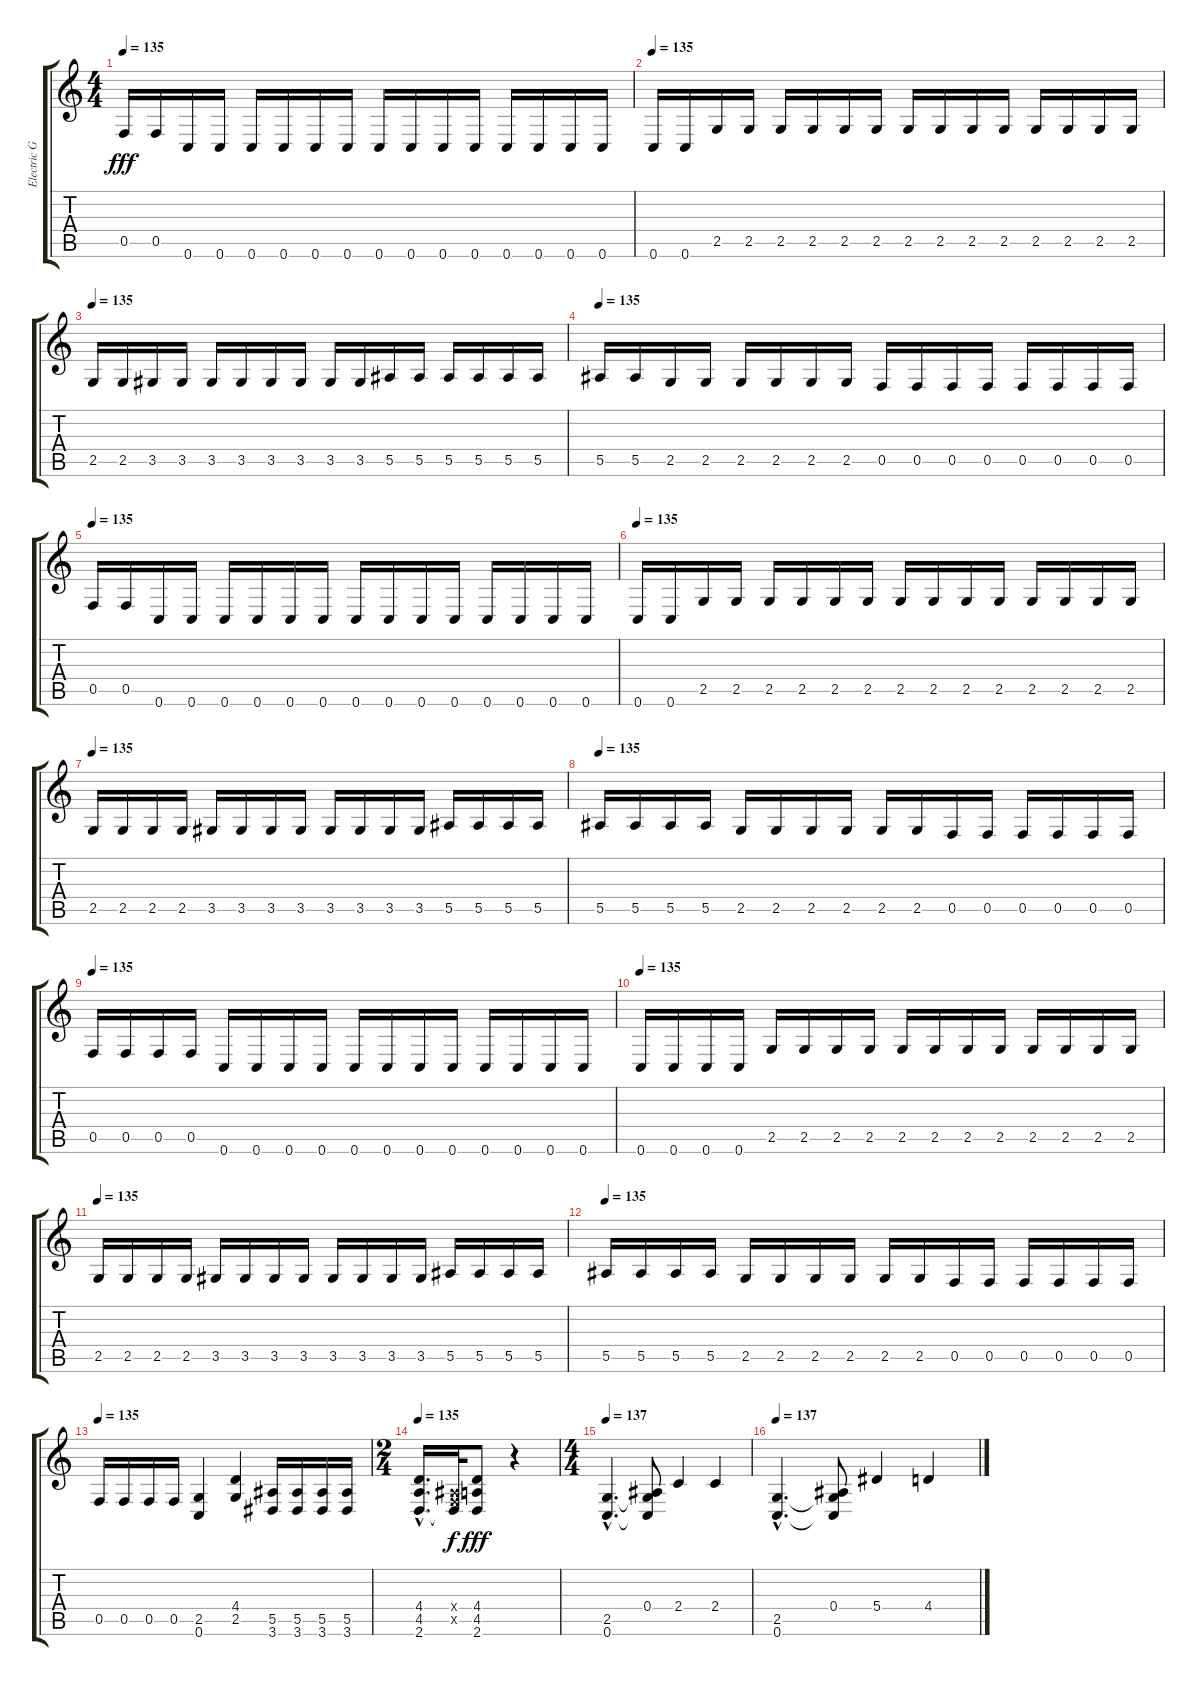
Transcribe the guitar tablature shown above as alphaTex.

\track ("Electric Guitar 1" "Electric G") {instrument distortionguitar}
\staff {score tabs}
\tuning (C4 G3 Eb3 Bb2 F2 C2) {hide}
\ts (4 4)
\tempo 135
\clef g2
\ks c
0.5.16{dy fff} 0.5.16 0.6.16 0.6.16 0.6.16 0.6.16 0.6.16 0.6.16 0.6.16 0.6.16 0.6.16 0.6.16 0.6.16 0.6.16 0.6.16 0.6.16 |
\tempo 135
0.6.16 0.6.16 2.5.16 2.5.16 2.5.16 2.5.16 2.5.16 2.5.16 2.5.16 2.5.16 2.5.16 2.5.16 2.5.16 2.5.16 2.5.16 2.5.16 |
\tempo 135
2.5.16 2.5.16 3.5.16 3.5.16 3.5.16 3.5.16 3.5.16 3.5.16 3.5.16 3.5.16 5.5.16 5.5.16 5.5.16 5.5.16 5.5.16 5.5.16 |
\tempo 135
5.5.16 5.5.16 2.5.16 2.5.16 2.5.16 2.5.16 2.5.16 2.5.16 0.5.16 0.5.16 0.5.16 0.5.16 0.5.16 0.5.16 0.5.16 0.5.16 |
\tempo 135
0.5.16 0.5.16 0.6.16 0.6.16 0.6.16 0.6.16 0.6.16 0.6.16 0.6.16 0.6.16 0.6.16 0.6.16 0.6.16 0.6.16 0.6.16 0.6.16 |
\tempo 135
0.6.16 0.6.16 2.5.16 2.5.16 2.5.16 2.5.16 2.5.16 2.5.16 2.5.16 2.5.16 2.5.16 2.5.16 2.5.16 2.5.16 2.5.16 2.5.16 |
\tempo 135
2.5.16 2.5.16 2.5.16 2.5.16 3.5.16 3.5.16 3.5.16 3.5.16 3.5.16 3.5.16 3.5.16 3.5.16 5.5.16 5.5.16 5.5.16 5.5.16 |
\tempo 135
5.5.16 5.5.16 5.5.16 5.5.16 2.5.16 2.5.16 2.5.16 2.5.16 2.5.16 2.5.16 0.5.16 0.5.16 0.5.16 0.5.16 0.5.16 0.5.16 |
\tempo 135
0.5.16 0.5.16 0.5.16 0.5.16 0.6.16 0.6.16 0.6.16 0.6.16 0.6.16 0.6.16 0.6.16 0.6.16 0.6.16 0.6.16 0.6.16 0.6.16 |
\tempo 135
0.6.16 0.6.16 0.6.16 0.6.16 2.5.16 2.5.16 2.5.16 2.5.16 2.5.16 2.5.16 2.5.16 2.5.16 2.5.16 2.5.16 2.5.16 2.5.16 |
\tempo 135
2.5.16 2.5.16 2.5.16 2.5.16 3.5.16 3.5.16 3.5.16 3.5.16 3.5.16 3.5.16 3.5.16 3.5.16 5.5.16 5.5.16 5.5.16 5.5.16 |
\tempo 135
5.5.16 5.5.16 5.5.16 5.5.16 2.5.16 2.5.16 2.5.16 2.5.16 2.5.16 2.5.16 0.5.16 0.5.16 0.5.16 0.5.16 0.5.16 0.5.16 |
\tempo 135
0.5.16 0.5.16 0.5.16 0.5.16 (2.5 0.6).4 (4.4 2.5).4 (5.5 3.6).16 (5.5 3.6).16 (5.5 3.6).16 (5.5 3.6).16 |
\ts (2 4)
\tempo 135
(4.4{hac} 4.5{hac} 2.6{hac}).16{d} (0.4{x} 0.5{x} 2.6{t}).32{dy f} (4.4 4.5 2.6).8{dy fff} r.4 |
\ts (4 4)
\tempo 137
(2.5{hac} 0.6{hac}).4{d} (0.4 2.5{t} 0.6{t}).8 2.4.4 2.4.4 |
\tempo 137
(2.5{hac} 0.6{hac}).4{d} (0.4 2.5{t} 0.6{t}).8 5.4.4 4.4.4
